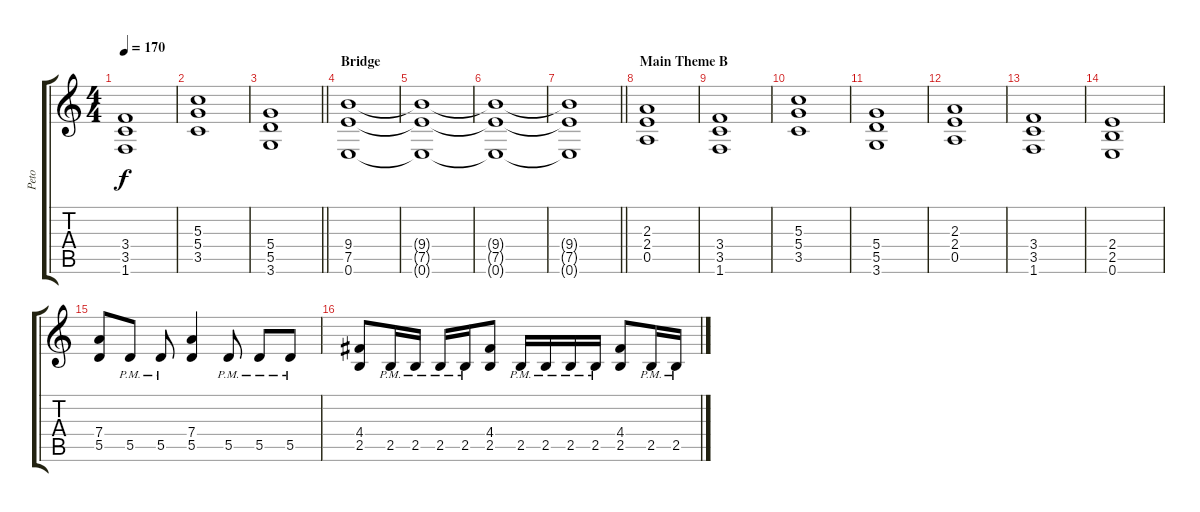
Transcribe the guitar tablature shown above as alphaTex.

\track ("Peto" "Peto") {instrument overdrivenguitar}
\staff {score tabs}
\tuning (E4 B3 G3 D3 A2 E2) {hide}
\ts (4 4)
\tempo 170
\clef g2
\ks c
(3.4 3.5 1.6).1{dy f} |
(5.3 5.4 3.5).1 |
\barLineRight lightlight
(5.4 5.5 3.6).1 |
\section ("" "Bridge")
(9.4 7.5 0.6).1 |
(9.4{t} 7.5{t} 0.6{t}).1 |
(9.4{t} 7.5{t} 0.6{t}).1 |
\barLineRight lightlight
(9.4{t} 7.5{t} 0.6{t}).1 |
\section ("" "Main Theme B")
(2.3 2.4 0.5).1{volume 9} |
(3.4 3.5 1.6).1 |
(5.3 5.4 3.5).1 |
(5.4 5.5 3.6).1 |
(2.3 2.4 0.5).1 |
(3.4 3.5 1.6).1 |
(2.4 2.5 0.6).1 |
(7.4 5.5).8 5.5{pm}.8 5.5{pm}.8 (7.4 5.5).4 5.5{pm}.8 5.5{pm}.8 5.5{pm}.8 |
(4.4 2.5).8 2.5{pm}.16 2.5{pm}.16 2.5{pm}.16 2.5{pm}.16 (4.4 2.5).8 2.5{pm}.16 2.5{pm}.16 2.5{pm}.16 2.5{pm}.16 (4.4 2.5).8 2.5{pm}.16 2.5{pm}.16
